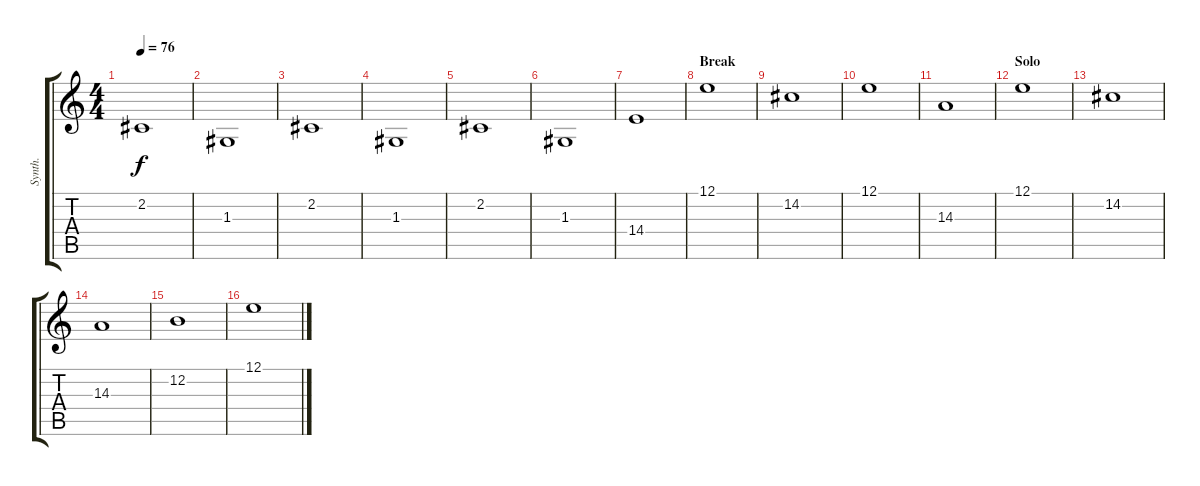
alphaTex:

\track ("Synth." "Synth.") {instrument synthstrings1}
\staff {score tabs}
\tuning (E4 B3 G3 D3 A2 E2) {hide}
\ts (4 4)
\tempo 76
\clef g2
\ks c
2.2.1{dy f} |
1.3.1 |
2.2.1 |
1.3.1 |
2.2.1 |
1.3.1 |
14.4.1 |
\section ("" "Break")
12.1.1 |
14.2.1 |
12.1.1 |
14.3.1 |
\section ("" "Solo")
12.1.1 |
14.2.1 |
14.3.1 |
12.2.1 |
12.1.1
